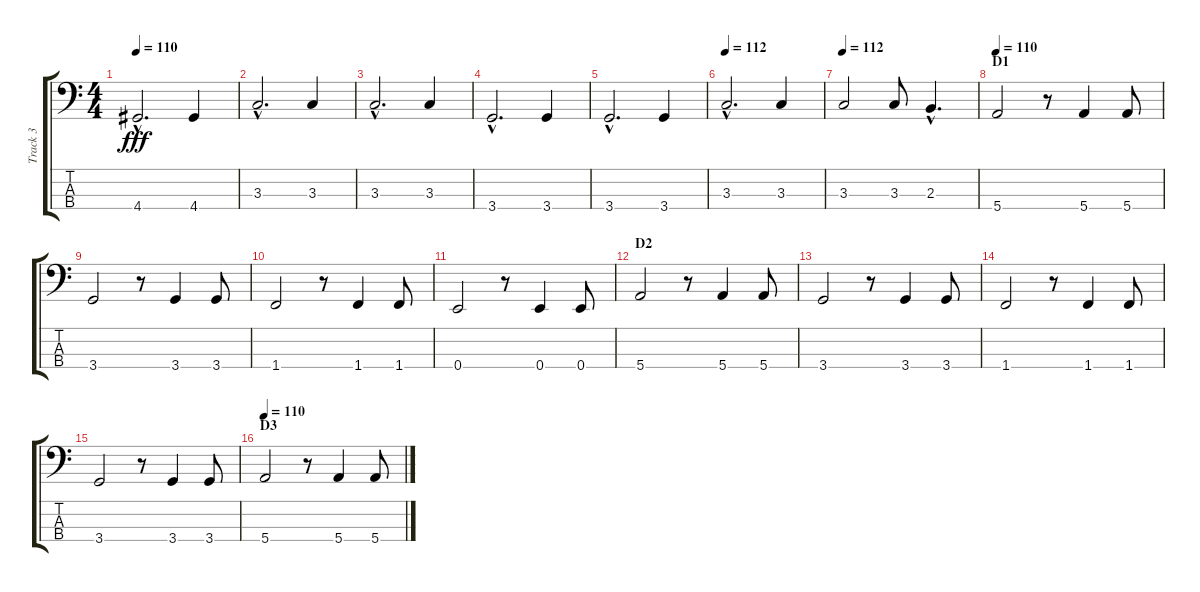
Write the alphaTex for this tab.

\track ("Track 3" "Track 3") {instrument electricbassfinger}
\staff {score tabs}
\tuning (G2 D2 A1 E1) {hide}
\ts (4 4)
\tempo 110
\clef f4
\ks c
4.4{hac}.2{d dy fff} 4.4.4 |
3.3{hac}.2{d} 3.3.4 |
3.3{hac}.2{d} 3.3.4 |
3.4{hac}.2{d} 3.4.4 |
3.4{hac}.2{d} 3.4.4 |
\tempo 112
3.3{hac}.2{d} 3.3.4 |
\tempo 112
3.3.2 3.3.8 2.3{hac}.4{d} |
\section ("" "D1")
\tempo 110
5.4.2 r.8 5.4.4 5.4.8 |
3.4.2 r.8 3.4.4 3.4.8 |
1.4.2 r.8 1.4.4 1.4.8 |
0.4.2 r.8 0.4.4 0.4.8 |
\section ("" "D2")
5.4.2 r.8 5.4.4 5.4.8 |
3.4.2 r.8 3.4.4 3.4.8 |
1.4.2 r.8 1.4.4 1.4.8 |
3.4.2 r.8 3.4.4 3.4.8 |
\section ("" "D3")
\tempo 110
5.4.2 r.8 5.4.4 5.4.8
